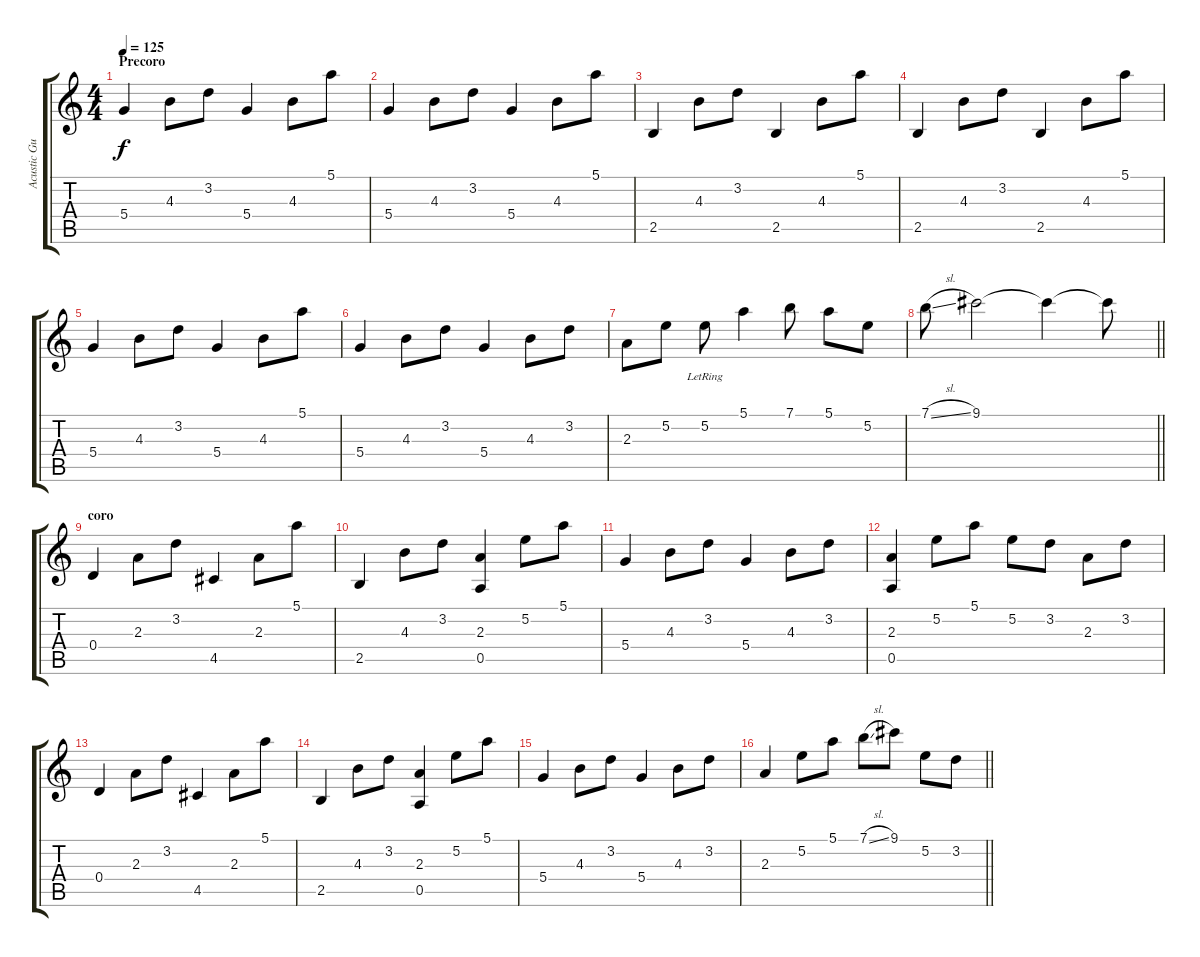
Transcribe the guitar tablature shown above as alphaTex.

\track ("Acustic Guitar" "Acustic Gu") {instrument electricguitarjazz}
\staff {score tabs}
\tuning (E4 B3 G3 D3 A2 E2) {hide}
\ts (4 4)
\section ("" "Precoro")
\tempo 125
\clef g2
\ks c
5.4.4{dy f} 4.3.8 3.2.8 5.4.4 4.3.8 5.1.8 |
5.4.4 4.3.8 3.2.8 5.4.4 4.3.8 5.1.8 |
2.5.4 4.3.8 3.2.8 2.5.4 4.3.8 5.1.8 |
2.5.4 4.3.8 3.2.8 2.5.4 4.3.8 5.1.8 |
5.4.4 4.3.8 3.2.8 5.4.4 4.3.8 5.1.8 |
5.4.4 4.3.8 3.2.8 5.4.4 4.3.8 3.2.8 |
2.3.8 5.2.8 5.2{lr}.8 5.1.4 7.1.8 5.1.8 5.2.8 |
\barLineRight lightlight
7.1{sl}.8 9.1.2 9.1{t}.4 9.1{t}.8 |
\section ("" "coro")
0.4.4 2.3.8 3.2.8 4.5.4 2.3.8 5.1.8 |
2.5.4 4.3.8 3.2.8 (2.3 0.5).4 5.2.8 5.1.8 |
5.4.4 4.3.8 3.2.8 5.4.4 4.3.8 3.2.8 |
(2.3 0.5).4 5.2.8 5.1.8 5.2.8 3.2.8 2.3.8 3.2.8 |
0.4.4 2.3.8 3.2.8 4.5.4 2.3.8 5.1.8 |
2.5.4 4.3.8 3.2.8 (2.3 0.5).4 5.2.8 5.1.8 |
5.4.4 4.3.8 3.2.8 5.4.4 4.3.8 3.2.8 |
\barLineRight lightlight
2.3.4 5.2.8 5.1.8 7.1{sl}.8 9.1.8 5.2.8 3.2.8
